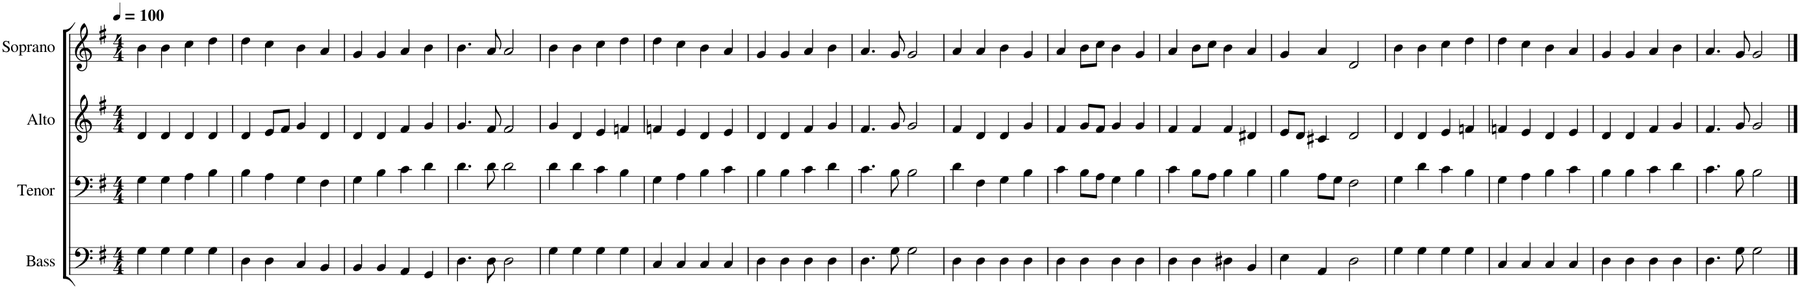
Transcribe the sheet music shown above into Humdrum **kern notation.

**kern	**kern	**kern	**kern
*part4	*part3	*part2	*part1
*staff4	*staff3	*staff2	*staff1
*I"Bass	*I"Tenor	*I"Alto	*I"Soprano
*I'B.	*I'T.	*I'A.	*I'S.
*clefF4	*clefF4	*clefG2	*clefG2
*k[f#]	*k[f#]	*k[f#]	*k[f#]
*M4/4	*M4/4	*M4/4	*M4/4
*MM100	*MM100	*MM100	*MM100
=1	=1	=1	=1
4G\	4G\	4d/	4b\
4G\	4G\	4d/	4b\
4G\	4A\	4d/	4cc\
4G\	4B\	4d/	4dd\
=2	=2	=2	=2
4D\	4B\	4d/	4dd\
4D\	4A\	8e/L	4cc\
.	.	8f#/J	.
4C/	4G\	4g/	4b\
4BB/	4F#\	4d/	4a/
=3	=3	=3	=3
4BB/	4G\	4d/	4g/
4BB/	4B\	4d/	4g/
4AA/	4c\	4f#/	4a/
4GG/	4d\	4g/	4b\
=4	=4	=4	=4
4.D\	4.d\	4.g/	4.b\
8D\	8d\	8f#/	8a/
2D\	2d\	2f#/	2a/
=5	=5	=5	=5
4G\	4d\	4g/	4b\
4G\	4d\	4d/	4b\
4G\	4c\	4e/	4cc\
4G\	4B\	4fn/	4dd\
=6	=6	=6	=6
4C/	4G\	4fn/	4dd\
4C/	4A\	4e/	4cc\
4C/	4B\	4d/	4b\
4C/	4c\	4e/	4a/
=7	=7	=7	=7
4D\	4B\	4d/	4g/
4D\	4B\	4d/	4g/
4D\	4c\	4f#/	4a/
4D\	4d\	4g/	4b\
=8	=8	=8	=8
4.D\	4.c\	4.f#/	4.a/
8G\	8B\	8g/	8g/
2G\	2B\	2g/	2g/
=9	=9	=9	=9
4D\	4d\	4f#/	4a/
4D\	4F#\	4d/	4a/
4D\	4G\	4d/	4b\
4D\	4B\	4g/	4g/
=10	=10	=10	=10
4D\	4c\	4f#/	4a/
4D\	8B\L	8g/L	8b\L
.	8A\J	8f#/J	8cc\J
4D\	4G\	4g/	4b\
4D\	4B\	4g/	4g/
=11	=11	=11	=11
4D\	4c\	4f#/	4a/
4D\	8B\L	4f#/	8b\L
.	8A\J	.	8cc\J
4D#X\	4B\	4f#/	4b\
4BB/	4B\	4d#X/	4a/
=12	=12	=12	=12
4E\	4B\	8e/L	4g/
.	.	8d/J	.
4AA/	8A\L	4c#X/	4a/
.	8G\J	.	.
2D\	2F#\	2d/	2d/
=13	=13	=13	=13
4G\	4G\	4d/	4b\
4G\	4d\	4d/	4b\
4G\	4c\	4e/	4cc\
4G\	4B\	4fn/	4dd\
=14	=14	=14	=14
4C/	4G\	4fn/	4dd\
4C/	4A\	4e/	4cc\
4C/	4B\	4d/	4b\
4C/	4c\	4e/	4a/
=15	=15	=15	=15
4D\	4B\	4d/	4g/
4D\	4B\	4d/	4g/
4D\	4c\	4f#/	4a/
4D\	4d\	4g/	4b\
=16	=16	=16	=16
4.D\	4.c\	4.f#/	4.a/
8G\	8B\	8g/	8g/
2G\	2B\	2g/	2g/
==	==	==	==
*-	*-	*-	*-
